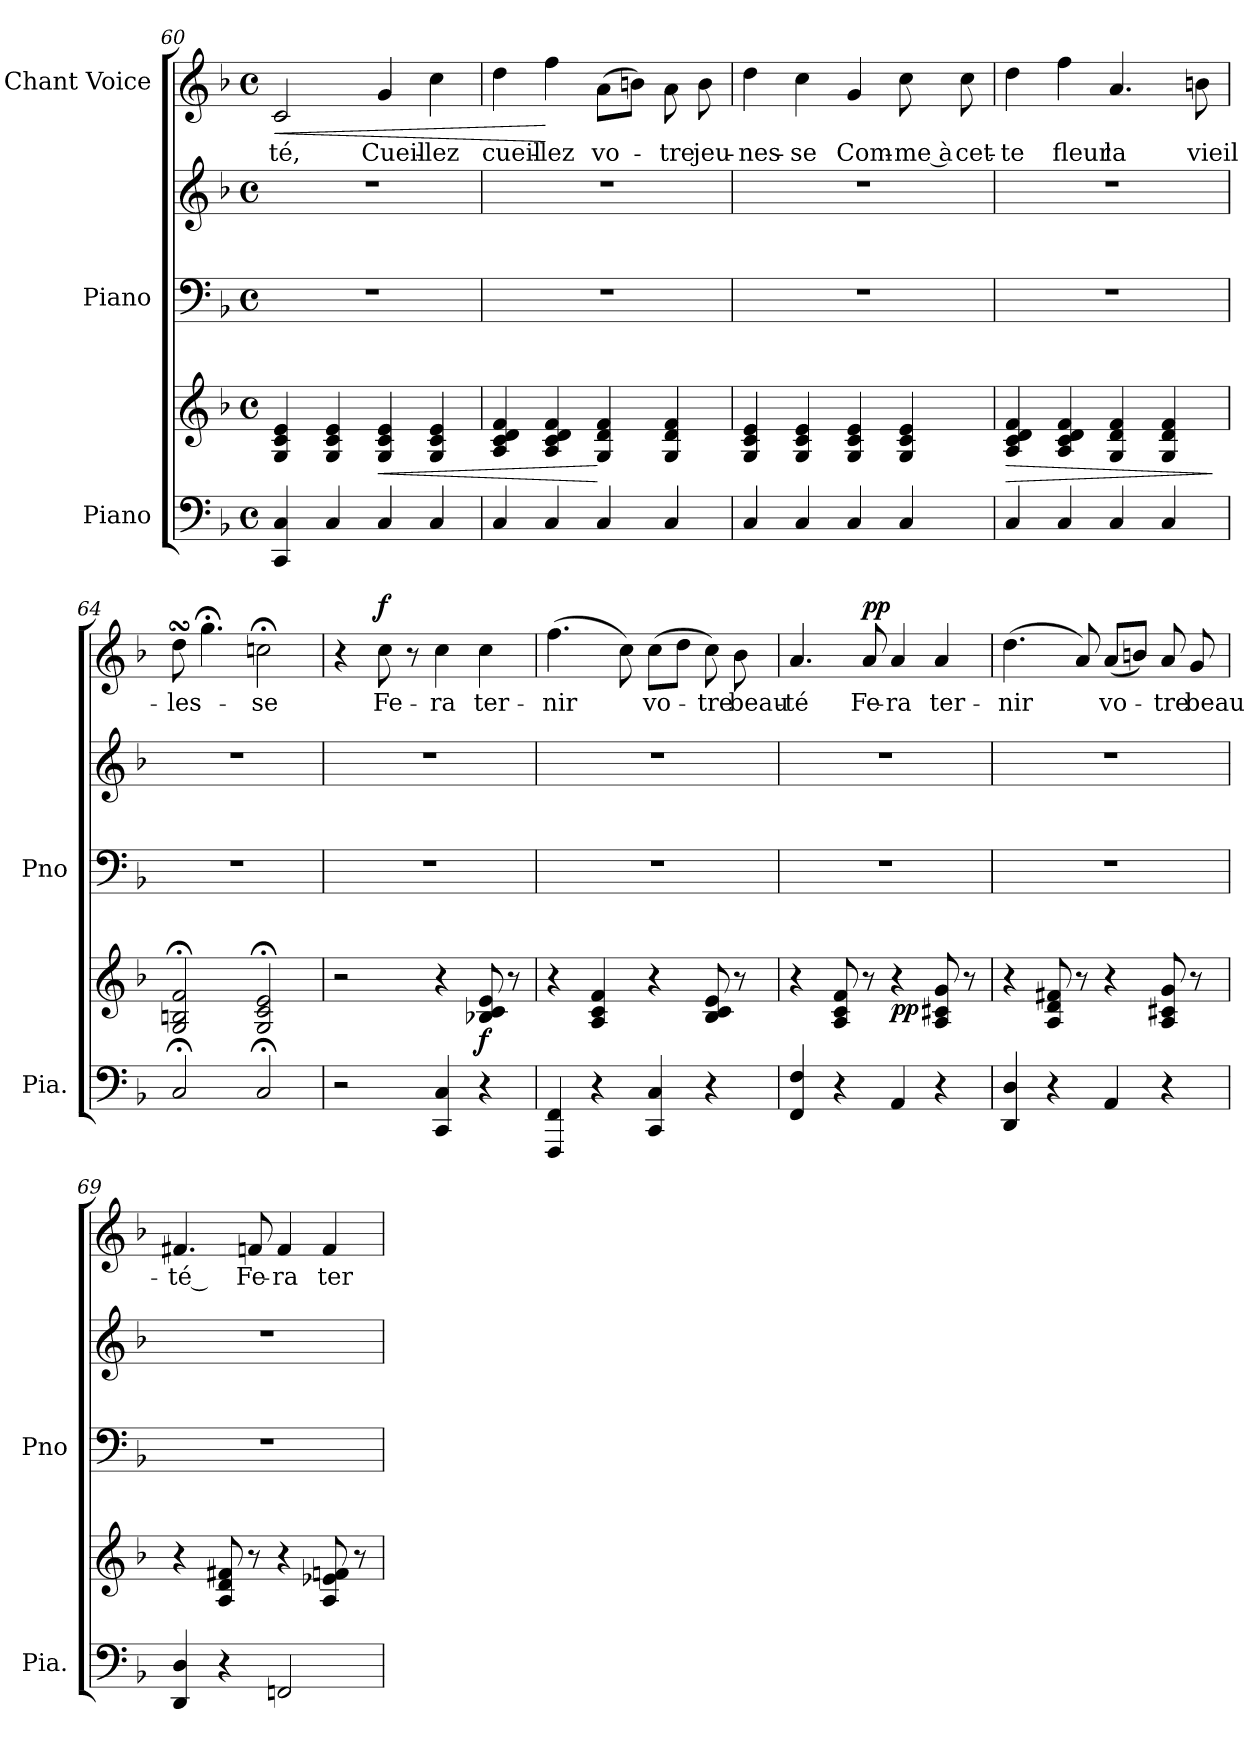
**kern	**kern	**dynam	**kern	**kern	**kern	**text	**dynam
*part3	*part3	*part3	*part2	*part2	*part1	*part1	*part1
*staff5	*staff4	*staff4/5	*staff3	*staff2	*staff1	*staff1	*staff1
*I"Piano	*	*	*I"Piano	*	*I"Chant Voice	*	*
*I'Pia.	*	*	*I'Pno	*	*	*	*
*clefF4	*clefG2	*	*clefF4	*clefG2	*clefG2	*	*
*k[b-]	*k[b-]	*	*k[b-]	*k[b-]	*k[b-]	*	*
*M4/4	*M4/4	*	*M4/4	*M4/4	*M4/4	*	*
*met(c)	*met(c)	*	*met(c)	*met(c)	*met(c)	*	*
=60	=60	=60	=60	=60	=60	=60	=60
!	!	!	!	!	!	!LO:LY:b	!LO:HP:b
4CC/ 4C/	4G/ 4c/ 4e/	.	1r	1r	2c/	-té,	<
4C/	4G/ 4c/ 4e/	.	.	.	.	.	.
!	!	!LO:HP:b	!	!	!	!LO:LY:b	!
4C/	4G/ 4c/ 4e/	<	.	.	4g/	Cueil-	.
!	!	!	!	!	!	!LO:LY:b	!
4C/	4G/ 4c/ 4e/	.	.	.	4cc\	-lez	.
=61	=61	=61	=61	=61	=61	=61	=61
!	!	!	!	!	!	!LO:LY:b	!
4C/	4A/ 4c/ 4d/ 4f/	.	1r	1r	4dd\	cueil-	.
!	!	!	!	!	!	!LO:LY:b	!
4C/	4A/ 4c/ 4d/ 4f/	.	.	.	4ff\	-lez	[
!	!	!	!	!	!	!LO:LY:b	!
4C/	4G/ 4d/ 4f/	[	.	.	(>8a\L	vo-	.
.	.	.	.	.	8bn\J)	.	.
!	!	!	!	!	!	!LO:LY:b	!
4C/	4G/ 4d/ 4f/	.	.	.	8a\	-tre	.
!	!	!	!	!	!	!LO:LY:b	!
.	.	.	.	.	8b\	jeu-	.
!!LO:LB:g=z
=62	=62	=62	=62	=62	=62	=62	=62
!	!	!	!	!	!	!LO:LY:b	!
4C/	4G/ 4c/ 4e/	.	1r	1r	4dd\	-nes-	.
!	!	!	!	!	!	!LO:LY:b	!
4C/	4G/ 4c/ 4e/	.	.	.	4cc\	-se	.
!	!	!	!	!	!	!LO:LY:b	!
4C/	4G/ 4c/ 4e/	.	.	.	4g/	Com-	.
!	!	!	!	!	!	!LO:LY:b	!
4C/	4G/ 4c/ 4e/	.	.	.	8cc\	-me à	.
!	!	!	!	!	!	!LO:LY:b	!
.	.	.	.	.	8cc\	cet-	.
=63	=63	=63	=63	=63	=63	=63	=63
!	!	!LO:HP:b	!	!	!	!LO:LY:b	!
4C/	4A/ 4c/ 4d/ 4f/	>	1r	1r	4dd\	-te	.
!	!	!	!	!	!	!LO:LY:b	!
4C/	4A/ 4c/ 4d/ 4f/	.	.	.	4ff\	fleur	.
!	!	!	!	!	!	!LO:LY:b	!
4C/	4G/ 4d/ 4f/	.	.	.	4.a/	la	.
4C/	4G/ 4d/ 4f/	.	.	.	.	.	.
!	!	!	!	!	!	!LO:LY:b	!
.	.	.	.	.	8bn\	vieil-	.
.	.	]	.	.	.	.	.
=64	=64	=64	=64	=64	=64	=64	=64
!	!	!	!	!	!	!LO:LY:b	!
2C;/	2G/;< 2Bn/;< 2f/;<	.	1r	1r	8ddsSSS\	-les-	.
.	.	.	.	.	4.gg;<\	.	.
!	!	!	!	!	!	!LO:LY:b	!
2C;/	2G/;< 2c/;< 2e/;<	.	.	.	2ccn;<\	-se	.
=65	=65	=65	=65	=65	=65	=65	=65
2r	2r	.	1r	1r	4r	.	.
!	!	!	!	!	!	!LO:LY:b	!LO:DY:a
.	.	.	.	.	8cc\	Fe-	f
.	.	.	.	.	8r	.	.
!	!	!	!	!	!	!LO:LY:b	!
4CC/ 4C/	4r	.	.	.	4cc\	-ra	.
!	!	!LO:DY:b	!	!	!	!LO:LY:b	!
4r	8B-X/ 8c/ 8e/	f	.	.	4cc\	ter-	.
.	8r	.	.	.	.	.	.
=66	=66	=66	=66	=66	=66	=66	=66
!	!	!	!	!	!	!LO:LY:b	!
4FFF/ 4FF/	4r	.	1r	1r	(>4.ff\	-nir	.
4r	4A/ 4c/ 4f/	.	.	.	.	.	.
.	.	.	.	.	8cc\)	.	.
!	!	!	!	!	!	!LO:LY:b	!
4CC/ 4C/	4r	.	.	.	(>8cc\L	vo-	.
.	.	.	.	.	8dd\J	.	.
!	!	!	!	!	!	!LO:LY:b	!
4r	8B-/ 8c/ 8e/	.	.	.	8cc\)	-tre	.
!	!	!	!	!	!	!LO:LY:b	!
.	8r	.	.	.	8b-\	beau-	.
=67	=67	=67	=67	=67	=67	=67	=67
!	!	!	!	!	!	!LO:LY:b	!
4FF/ 4F/	4r	.	1r	1r	4.a/	-té	.
4r	8A/ 8c/ 8f/	.	.	.	.	.	.
!	!	!	!	!	!	!LO:LY:b	!LO:DY:a
.	8r	.	.	.	8a/	Fe-	pp
!	!	!LO:DY:b	!	!	!	!LO:LY:b	!
4AA/	4r	pp	.	.	4a/	-ra	.
!	!	!	!	!	!	!LO:LY:b	!
4r	8A/ 8c#X/ 8g/	.	.	.	4a/	ter-	.
.	8r	.	.	.	.	.	.
!!LO:LB:g=z
=68	=68	=68	=68	=68	=68	=68	=68
!	!	!	!	!	!	!LO:LY:b	!
4DD/ 4D/	4r	.	1r	1r	(>4.dd\	-nir	.
4r	8A/ 8d/ 8f#X/	.	.	.	.	.	.
.	8r	.	.	.	8a/)	.	.
!	!	!	!	!	!	!LO:LY:b	!
4AA/	4r	.	.	.	(<8a/L	vo-	.
.	.	.	.	.	8bn/J)	.	.
!	!	!	!	!	!	!LO:LY:b	!
4r	8A/ 8c#X/ 8g/	.	.	.	8a/	-tre	.
!	!	!	!	!	!	!LO:LY:b	!
.	8r	.	.	.	8g/	beau-	.
=69	=69	=69	=69	=69	=69	=69	=69
!	!	!	!	!	!	!LO:LY:b	!
4DD/ 4D/	4r	.	1r	1r	4.f#X/	-té__	.
4r	8A/ 8d/ 8f#X/	.	.	.	.	.	.
!	!	!	!	!	!	!LO:LY:b	!
.	8r	.	.	.	8fn/	Fe-	.
!	!	!	!	!	!	!LO:LY:b	!
2FFn/	4r	.	.	.	4f/	-ra	.
!	!	!	!	!	!	!LO:LY:b	!
.	8A/ 8e-X/ 8fn/	.	.	.	4f/	ter-	.
.	8r	.	.	.	.	.	.
=	=	=	=	=	=	=	=
*-	*-	*-	*-	*-	*-	*-	*-
